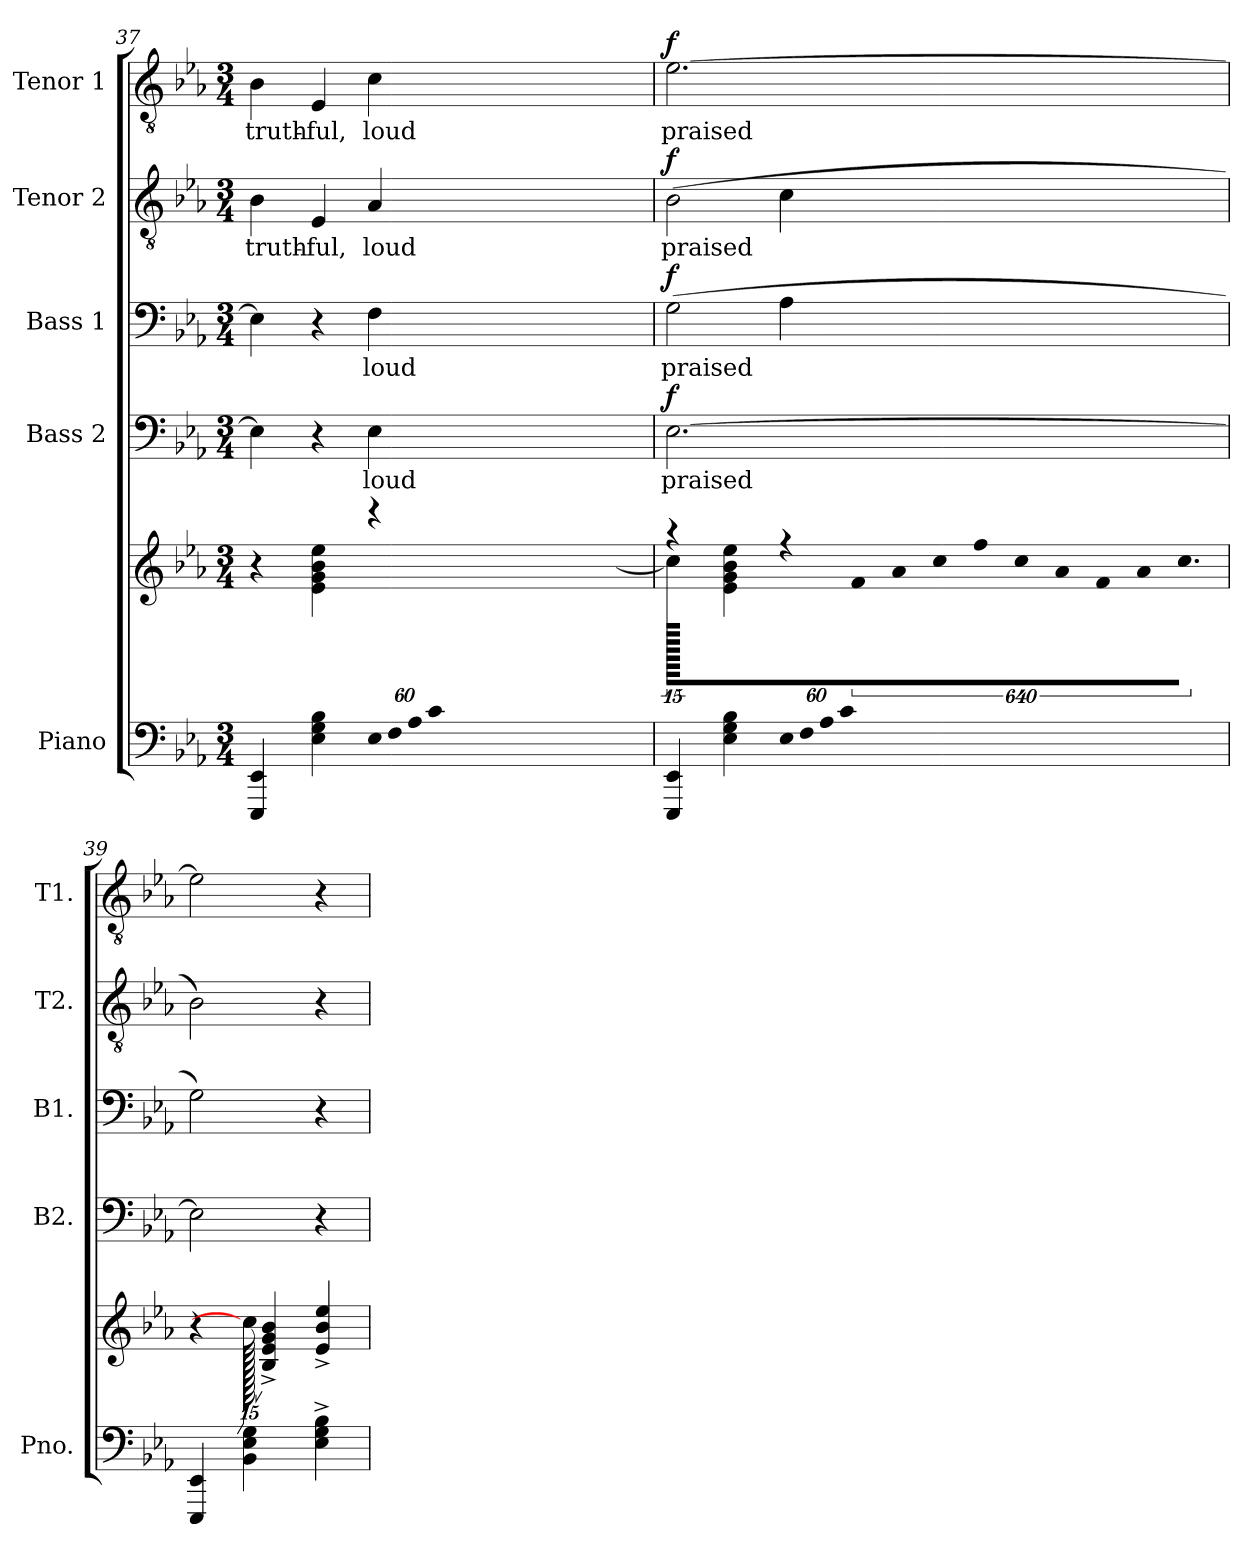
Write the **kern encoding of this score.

**kern	**kern	**kern	**text	**dynam	**kern	**text	**dynam	**kern	**text	**dynam	**kern	**text	**dynam
*part5	*part5	*part4	*part4	*part4	*part3	*part3	*part3	*part2	*part2	*part2	*part1	*part1	*part1
*staff6	*staff5	*staff4	*staff4	*staff4	*staff3	*staff3	*staff3	*staff2	*staff2	*staff2	*staff1	*staff1	*staff1
*I"Piano	*	*I"Bass 2	*	*	*I"Bass 1	*	*	*I"Tenor 2	*	*	*I"Tenor 1	*	*
*I'Pno.	*	*I'B2.	*	*	*I'B1.	*	*	*I'T2.	*	*	*I'T1.	*	*
!!LO:PB:g=z
*clefF4	*clefG2	*clefF4	*	*	*clefF4	*	*	*clefGv2	*	*	*clefGv2	*	*
*	*	*	*	*	*	*	*	*ITrd7c12	*	*	*ITrd7c12	*	*
*k[b-e-a-]	*k[b-e-a-]	*k[b-e-a-]	*	*	*k[b-e-a-]	*	*	*k[b-e-a-]	*	*	*k[b-e-a-]	*	*
*E-:	*E-:	*E-:	*	*	*E-:	*	*	*E-:	*	*	*E-:	*	*
*M3/4	*M3/4	*M3/4	*	*	*M3/4	*	*	*M3/4	*	*	*M3/4	*	*
=37	=37	=37	=37	=37	=37	=37	=37	=37	=37	=37	=37	=37	=37
*	*^	*	*	*	*	*	*	*	*	*	*	*	*
!	!	!	!	!	!	!	!	!	!	!LO:LY:b	!	!	!LO:LY:b	!
4EEE-/ 4EE-/	4r	480%277ryy	4E-\]	.	.	4E-\]	.	.	4BB-\	truth-	.	4BB-\	truth-	.
!	!	!	!	!	!	!	!	!	!	!LO:LY:b	!	!	!LO:LY:b	!
4E-\ 4G\ 4B-\	4e-\ 4g\ 4b-\ 4ee-\	.	4r	.	.	4r	.	.	4EE-/	-ful,	.	4EE-/	-ful,	.
*Xbrackettup	*	*	*	*	*	*	*	*	*	*	*	*	*	*
!LO:N:vis=32	!	!	!	!LO:LY:b	!	!	!LO:LY:b	!	!	!LO:LY:b	!	!	!LO:LY:b	!
1920%37E-/LLL	4r	.	4E-\	loud	.	4F\	loud	.	4AA-/	loud	.	4C\	loud	.
!LO:N:vis=32	!	!	!	!	!	!	!	!	!	!	!	!	!	!
1920%37F/	.	.	.	.	.	.	.	.	.	.	.	.	.	.
!LO:N:vis=32	!	!	!	!	!	!	!	!	!	!	!	!	!	!
1920%37A-/	.	.	.	.	.	.	.	.	.	.	.	.	.	.
!LO:N:vis=32	!	!	!	!	!	!	!	!	!	!	!	!	!	!
1920%37c/	.	.	.	.	.	.	.	.	.	.	.	.	.	.
!	!	!LO:N:vis=32	!	!	!	!	!	!	!	!	!	!	!	!
480%83ryy	.	1920%37f\	.	.	.	.	.	.	.	.	.	.	.	.
!	!	!LO:N:vis=32	!	!	!	!	!	!	!	!	!	!	!	!
.	.	1920%37a-\	.	.	.	.	.	.	.	.	.	.	.	.
!	!	!LO:N:vis=32	!	!	!	!	!	!	!	!	!	!	!	!
.	.	1920%37cc\	.	.	.	.	.	.	.	.	.	.	.	.
!	!	!LO:N:vis=32	!	!	!	!	!	!	!	!	!	!	!	!
.	.	1920%37ff\	.	.	.	.	.	.	.	.	.	.	.	.
!	!	!LO:N:vis=32	!	!	!	!	!	!	!	!	!	!	!	!
.	.	1920%37cc\	.	.	.	.	.	.	.	.	.	.	.	.
!	!	!LO:N:vis=32	!	!	!	!	!	!	!	!	!	!	!	!
.	.	1920%37a-\	.	.	.	.	.	.	.	.	.	.	.	.
!	!	!LO:N:vis=32	!	!	!	!	!	!	!	!	!	!	!	!
.	.	1920%37f\	.	.	.	.	.	.	.	.	.	.	.	.
!	!	!LO:N:vis=32	!	!	!	!	!	!	!	!	!	!	!	!
.	.	1920%37a-\	.	.	.	.	.	.	.	.	.	.	.	.
.	.	[80.cc\JJJ	.	.	.	.	.	.	.	.	.	.	.	.
=38	=38	=38	=38	=38	=38	=38	=38	=38	=38	=38	=38	=38	=38	=38
!	!	!	!	!LO:LY:b	!LO:DY:b	!	!LO:LY:b	!LO:DY:b	!	!LO:LY:b	!LO:DY:b	!	!LO:LY:b	!LO:DY:b
4EEE-/ 4EE-/	4r	1920cc\]	[2.E-\	praised	f	(>2G\	praised	f	(>2BB-\	praised	f	[2.E-\	praised	f
.	.	640%369ryy	.	.	.	.	.	.	.	.	.	.	.	.
4E-\ 4G\ 4B-\	4e-\ 4g\ 4b-\ 4ee-\	.	.	.	.	.	.	.	.	.	.	.	.	.
!LO:N:vis=32	!	!	!	!	!	!	!	!	!	!	!	!	!	!
1920%37E-/LLL	4r	.	.	.	.	4A-\	.	.	4C\	.	.	.	.	.
!LO:N:vis=32	!	!	!	!	!	!	!	!	!	!	!	!	!	!
1920%37F/	.	.	.	.	.	.	.	.	.	.	.	.	.	.
!LO:N:vis=32	!	!	!	!	!	!	!	!	!	!	!	!	!	!
1920%37A-/	.	.	.	.	.	.	.	.	.	.	.	.	.	.
!LO:N:vis=32	!	!	!	!	!	!	!	!	!	!	!	!	!	!
1920%37c/	.	.	.	.	.	.	.	.	.	.	.	.	.	.
!	!	!LO:N:vis=32	!	!	!	!	!	!	!	!	!	!	!	!
480%83ryy	.	1920%37f\	.	.	.	.	.	.	.	.	.	.	.	.
!	!	!LO:N:vis=32	!	!	!	!	!	!	!	!	!	!	!	!
.	.	1920%37a-\	.	.	.	.	.	.	.	.	.	.	.	.
!	!	!LO:N:vis=32	!	!	!	!	!	!	!	!	!	!	!	!
.	.	1920%37cc\	.	.	.	.	.	.	.	.	.	.	.	.
!	!	!LO:N:vis=32	!	!	!	!	!	!	!	!	!	!	!	!
.	.	1920%37ff\	.	.	.	.	.	.	.	.	.	.	.	.
!	!	!LO:N:vis=32	!	!	!	!	!	!	!	!	!	!	!	!
.	.	1920%37cc\	.	.	.	.	.	.	.	.	.	.	.	.
!	!	!LO:N:vis=32	!	!	!	!	!	!	!	!	!	!	!	!
.	.	1920%37a-\	.	.	.	.	.	.	.	.	.	.	.	.
!	!	!LO:N:vis=32	!	!	!	!	!	!	!	!	!	!	!	!
.	.	1920%37f\	.	.	.	.	.	.	.	.	.	.	.	.
!	!	!LO:N:vis=32	!	!	!	!	!	!	!	!	!	!	!	!
.	.	1920%37a-\	.	.	.	.	.	.	.	.	.	.	.	.
.	.	[80.cc\JJJ	.	.	.	.	.	.	.	.	.	.	.	.
*	*v	*v	*	*	*	*	*	*	*	*	*	*	*	*
=39	=39	=39	=39	=39	=39	=39	=39	=39	=39	=39	=39	=39	=39
4EEE-/ 4EE-/	4r	2E-\]	.	.	2G\)	.	.	2BB-\)	.	.	2E-\]	.	.
4BB-\ 4E-\ 4G\	1920cc\]	.	.	.	.	.	.	.	.	.	.	.	.
.	4B-/^ 4e-/^ 4g/^ 4b-/^	.	.	.	.	.	.	.	.	.	.	.	.
4E-\^ 4G\^ 4B-\^	.	4r	.	.	4r	.	.	4r	.	.	4r	.	.
.	4e-/^ 4b-/^ 4ee-/^	.	.	.	.	.	.	.	.	.	.	.	.
1920ryy	.	1920ryy	.	.	1920ryy	.	.	1920ryy	.	.	1920ryy	.	.
=	=	=	=	=	=	=	=	=	=	=	=	=	=
*-	*-	*-	*-	*-	*-	*-	*-	*-	*-	*-	*-	*-	*-
